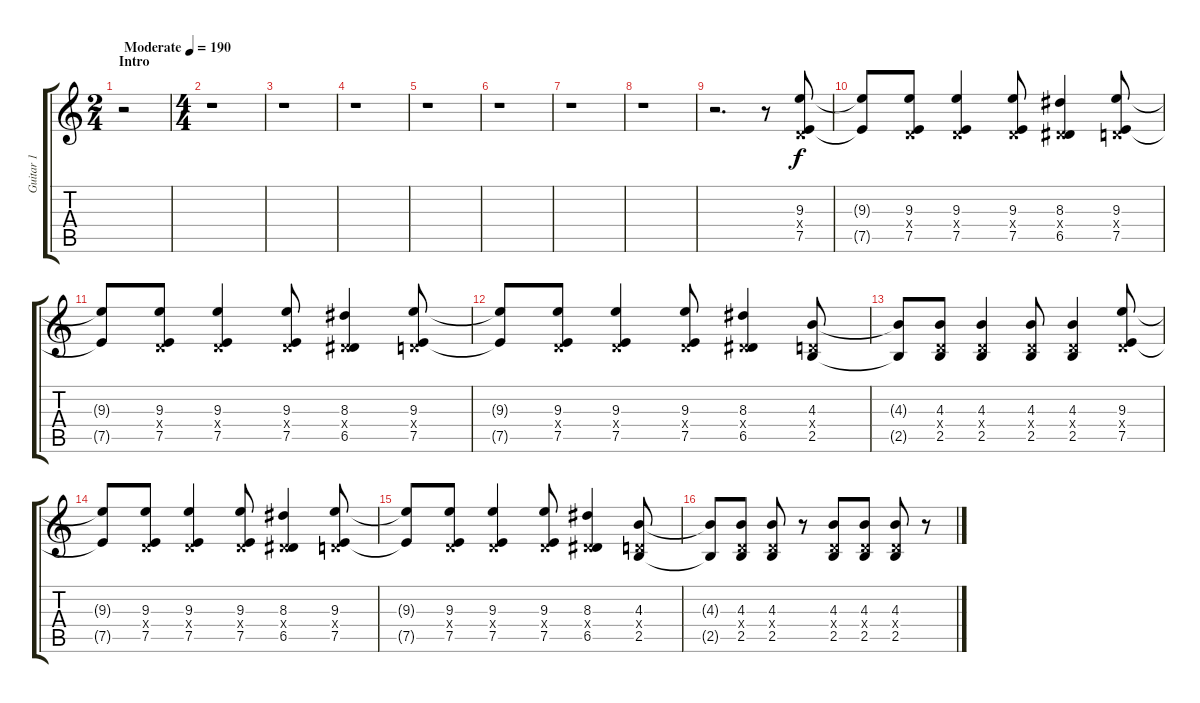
\track ("Guitar 1" "Guitar 1") {instrument distortionguitar}
\staff {score tabs}
\tuning (E4 B3 G3 D3 A2 E2) {hide}
\ts (2 4)
\section ("" "Intro")
\tempo (190 "Moderate")
\clef g2
\ks c
r.2{dy f instrument distortionguitar} |
\ts (4 4)
r.1 |
r.1 |
r.1 |
r.1 |
r.1 |
r.1 |
r.1 |
r.2{d} r.8 (9.3 0.4{x} 7.5).8 |
(9.3{t} 7.5{t}).8 (9.3 0.4{x} 7.5).8 (9.3 0.4{x} 7.5).4 (9.3 0.4{x} 7.5).8 (8.3 0.4{x} 6.5).4 (9.3 0.4{x} 7.5).8 |
(9.3{t} 7.5{t}).8 (9.3 0.4{x} 7.5).8 (9.3 0.4{x} 7.5).4 (9.3 0.4{x} 7.5).8 (8.3 0.4{x} 6.5).4 (9.3 0.4{x} 7.5).8 |
(9.3{t} 7.5{t}).8 (9.3 0.4{x} 7.5).8 (9.3 0.4{x} 7.5).4 (9.3 0.4{x} 7.5).8 (8.3 0.4{x} 6.5).4 (4.3 0.4{x} 2.5).8 |
(4.3{t} 2.5{t}).8 (4.3 0.4{x} 2.5).8 (4.3 0.4{x} 2.5).4 (4.3 0.4{x} 2.5).8 (4.3 0.4{x} 2.5).4 (9.3 0.4{x} 7.5).8 |
(9.3{t} 7.5{t}).8 (9.3 0.4{x} 7.5).8 (9.3 0.4{x} 7.5).4 (9.3 0.4{x} 7.5).8 (8.3 0.4{x} 6.5).4 (9.3 0.4{x} 7.5).8 |
(9.3{t} 7.5{t}).8 (9.3 0.4{x} 7.5).8 (9.3 0.4{x} 7.5).4 (9.3 0.4{x} 7.5).8 (8.3 0.4{x} 6.5).4 (4.3 0.4{x} 2.5).8 |
(4.3{t} 2.5{t}).8 (4.3 0.4{x} 2.5).8 (4.3 0.4{x} 2.5).8 r.8 (4.3 0.4{x} 2.5).8 (4.3 0.4{x} 2.5).8 (4.3 0.4{x} 2.5).8 r.8
